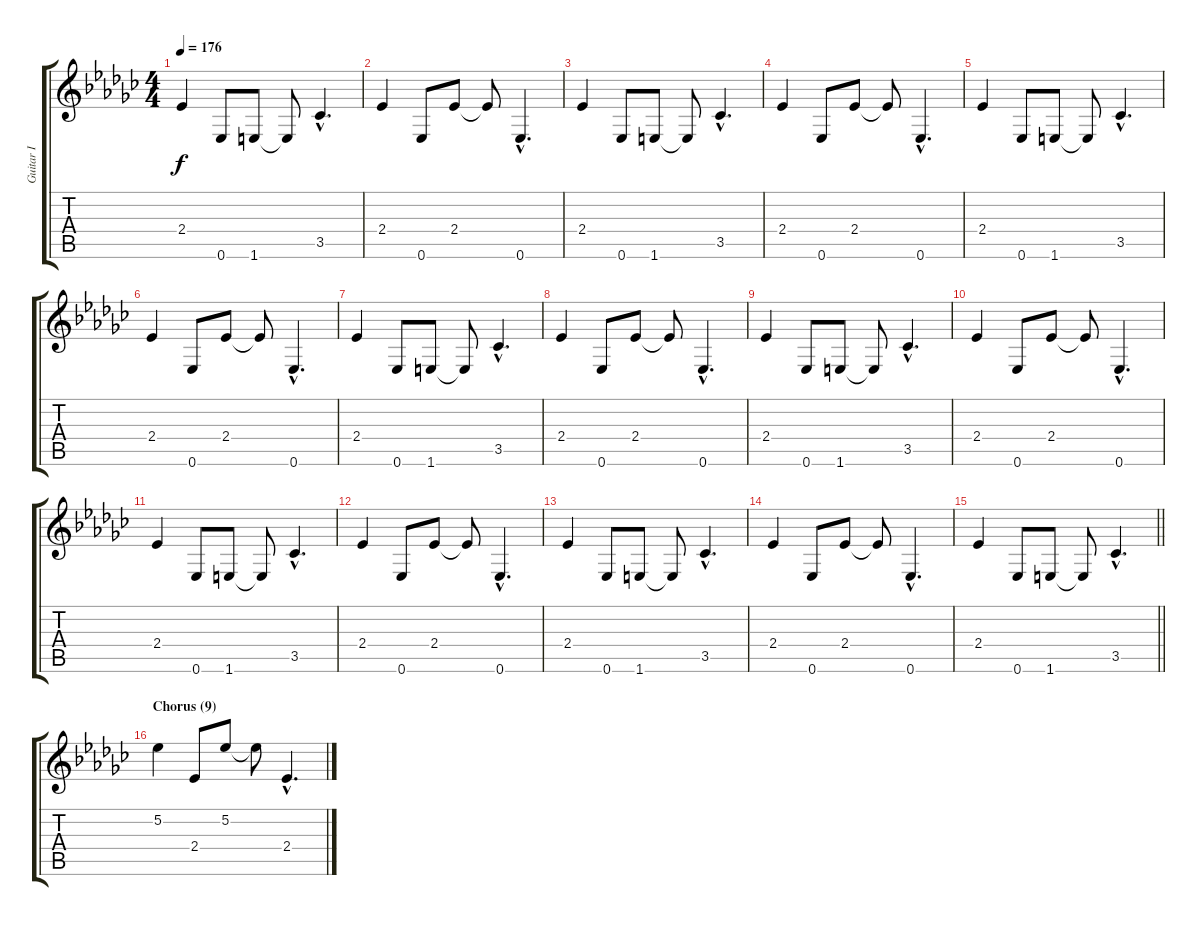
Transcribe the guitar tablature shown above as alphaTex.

\track ("Guitar I" "Guitar I") {instrument distortionguitar}
\staff {score tabs}
\tuning (Eb4 Bb3 Gb3 Db3 Ab2 Eb2) {hide}
\ts (4 4)
\tempo 176
\clef g2
\ks ebminor
2.4.4{dy f} 0.6.8 1.6.8 1.6{t}.8 3.5{hac}.4{d} |
2.4.4 0.6.8 2.4.8 2.4{t}.8 0.6{hac}.4{d} |
2.4.4 0.6.8 1.6.8 1.6{t}.8 3.5{hac}.4{d} |
2.4.4 0.6.8 2.4.8 2.4{t}.8 0.6{hac}.4{d} |
2.4.4 0.6.8 1.6.8 1.6{t}.8 3.5{hac}.4{d} |
2.4.4 0.6.8 2.4.8 2.4{t}.8 0.6{hac}.4{d} |
2.4.4 0.6.8 1.6.8 1.6{t}.8 3.5{hac}.4{d} |
2.4.4 0.6.8 2.4.8 2.4{t}.8 0.6{hac}.4{d} |
2.4.4 0.6.8 1.6.8 1.6{t}.8 3.5{hac}.4{d} |
2.4.4 0.6.8 2.4.8 2.4{t}.8 0.6{hac}.4{d} |
2.4.4 0.6.8 1.6.8 1.6{t}.8 3.5{hac}.4{d} |
2.4.4 0.6.8 2.4.8 2.4{t}.8 0.6{hac}.4{d} |
2.4.4 0.6.8 1.6.8 1.6{t}.8 3.5{hac}.4{d} |
2.4.4 0.6.8 2.4.8 2.4{t}.8 0.6{hac}.4{d} |
\barLineRight lightlight
2.4.4 0.6.8 1.6.8 1.6{t}.8 3.5{hac}.4{d} |
\section ("" "Chorus (9)")
5.2.4 2.4.8 5.2.8 5.2{t}.8 2.4{hac}.4{d}
